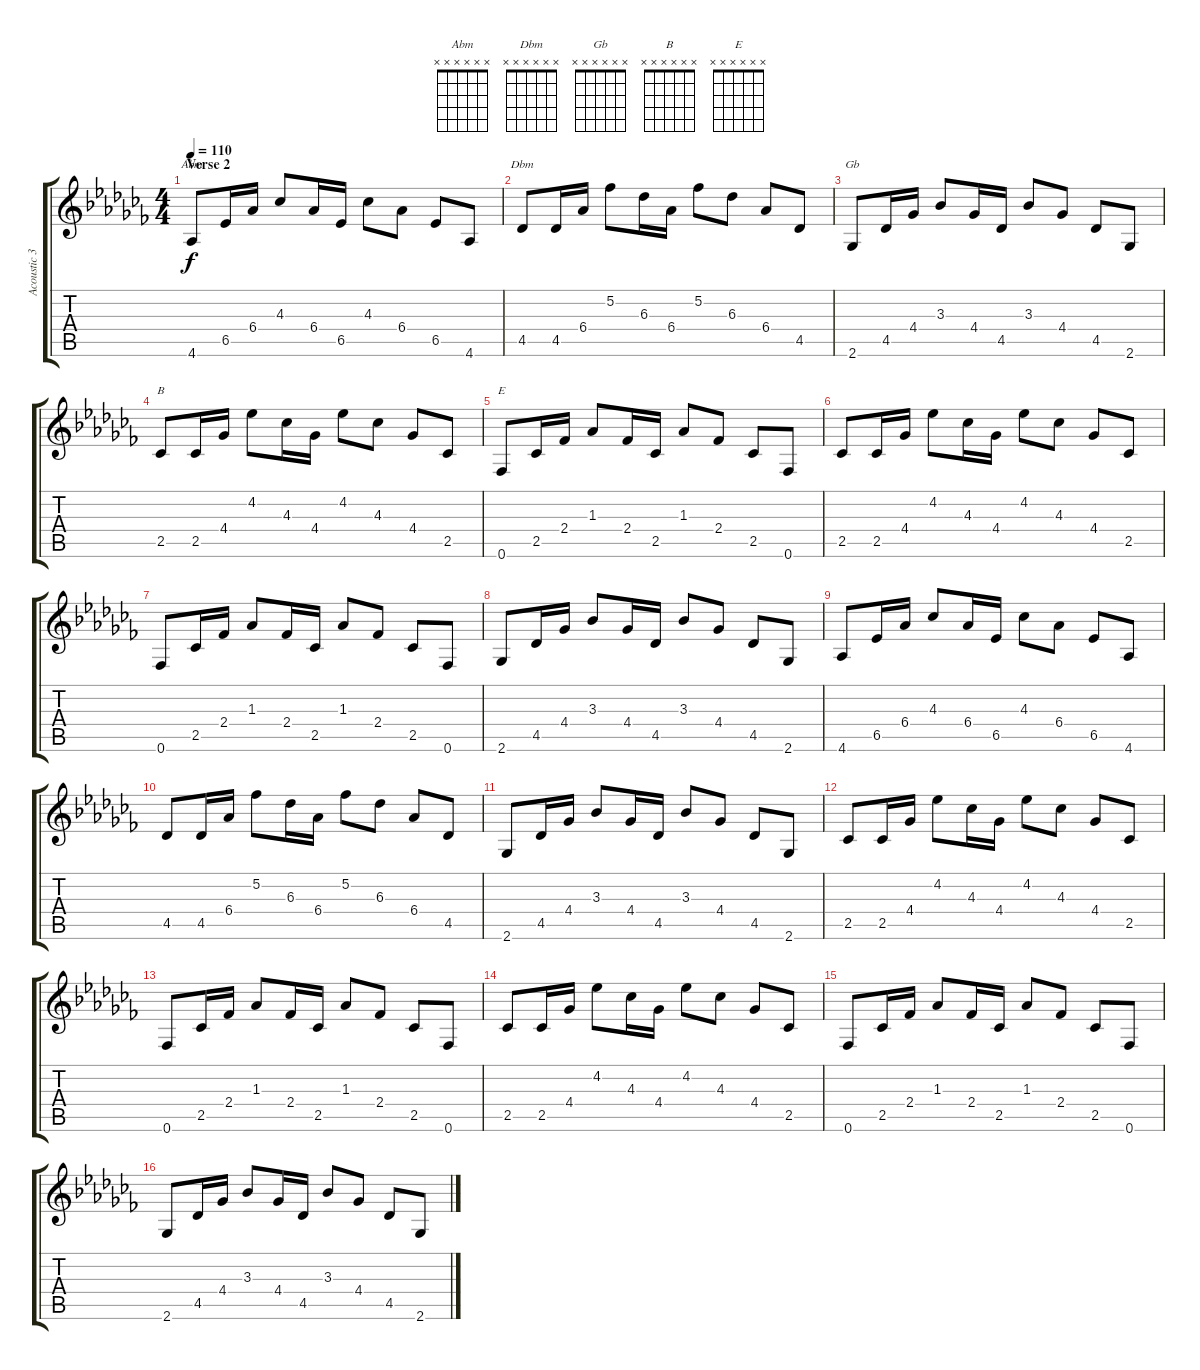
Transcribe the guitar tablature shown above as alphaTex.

\track ("Acoustic 3" "Acoustic 3") {instrument acousticguitarsteel}
\staff {score tabs}
\tuning (E4 B3 G3 D3 A2 E2) {hide}
\chord ("Abm" x x x x x x)
\chord ("Dbm" x x x x x x)
\chord ("Gb" x x x x x x)
\chord ("B" x x x x x x)
\chord ("E" x x x x x x)
\ts (4 4)
\section ("" "Verse 2")
\tempo 110
\clef g2
\ks abminor
4.6.8{ch "Abm" dy f} 6.5.16 6.4.16 4.3.8 6.4.16 6.5.16 4.3.8 6.4.8 6.5.8 4.6.8 |
4.5.8{ch "Dbm"} 4.5.16 6.4.16 5.2.8 6.3.16 6.4.16 5.2.8 6.3.8 6.4.8 4.5.8 |
2.6.8{ch "Gb"} 4.5.16 4.4.16 3.3.8 4.4.16 4.5.16 3.3.8 4.4.8 4.5.8 2.6.8 |
2.5.8{ch "B"} 2.5.16 4.4.16 4.2.8 4.3.16 4.4.16 4.2.8 4.3.8 4.4.8 2.5.8 |
0.6.8{ch "E"} 2.5.16 2.4.16 1.3.8 2.4.16 2.5.16 1.3.8 2.4.8 2.5.8 0.6.8 |
2.5.8 2.5.16 4.4.16 4.2.8 4.3.16 4.4.16 4.2.8 4.3.8 4.4.8 2.5.8 |
0.6.8 2.5.16 2.4.16 1.3.8 2.4.16 2.5.16 1.3.8 2.4.8 2.5.8 0.6.8 |
2.6.8 4.5.16 4.4.16 3.3.8 4.4.16 4.5.16 3.3.8 4.4.8 4.5.8 2.6.8 |
4.6.8 6.5.16 6.4.16 4.3.8 6.4.16 6.5.16 4.3.8 6.4.8 6.5.8 4.6.8 |
4.5.8 4.5.16 6.4.16 5.2.8 6.3.16 6.4.16 5.2.8 6.3.8 6.4.8 4.5.8 |
2.6.8 4.5.16 4.4.16 3.3.8 4.4.16 4.5.16 3.3.8 4.4.8 4.5.8 2.6.8 |
2.5.8 2.5.16 4.4.16 4.2.8 4.3.16 4.4.16 4.2.8 4.3.8 4.4.8 2.5.8 |
0.6.8 2.5.16 2.4.16 1.3.8 2.4.16 2.5.16 1.3.8 2.4.8 2.5.8 0.6.8 |
2.5.8 2.5.16 4.4.16 4.2.8 4.3.16 4.4.16 4.2.8 4.3.8 4.4.8 2.5.8 |
0.6.8 2.5.16 2.4.16 1.3.8 2.4.16 2.5.16 1.3.8 2.4.8 2.5.8 0.6.8 |
2.6.8 4.5.16 4.4.16 3.3.8 4.4.16 4.5.16 3.3.8 4.4.8 4.5.8 2.6.8
